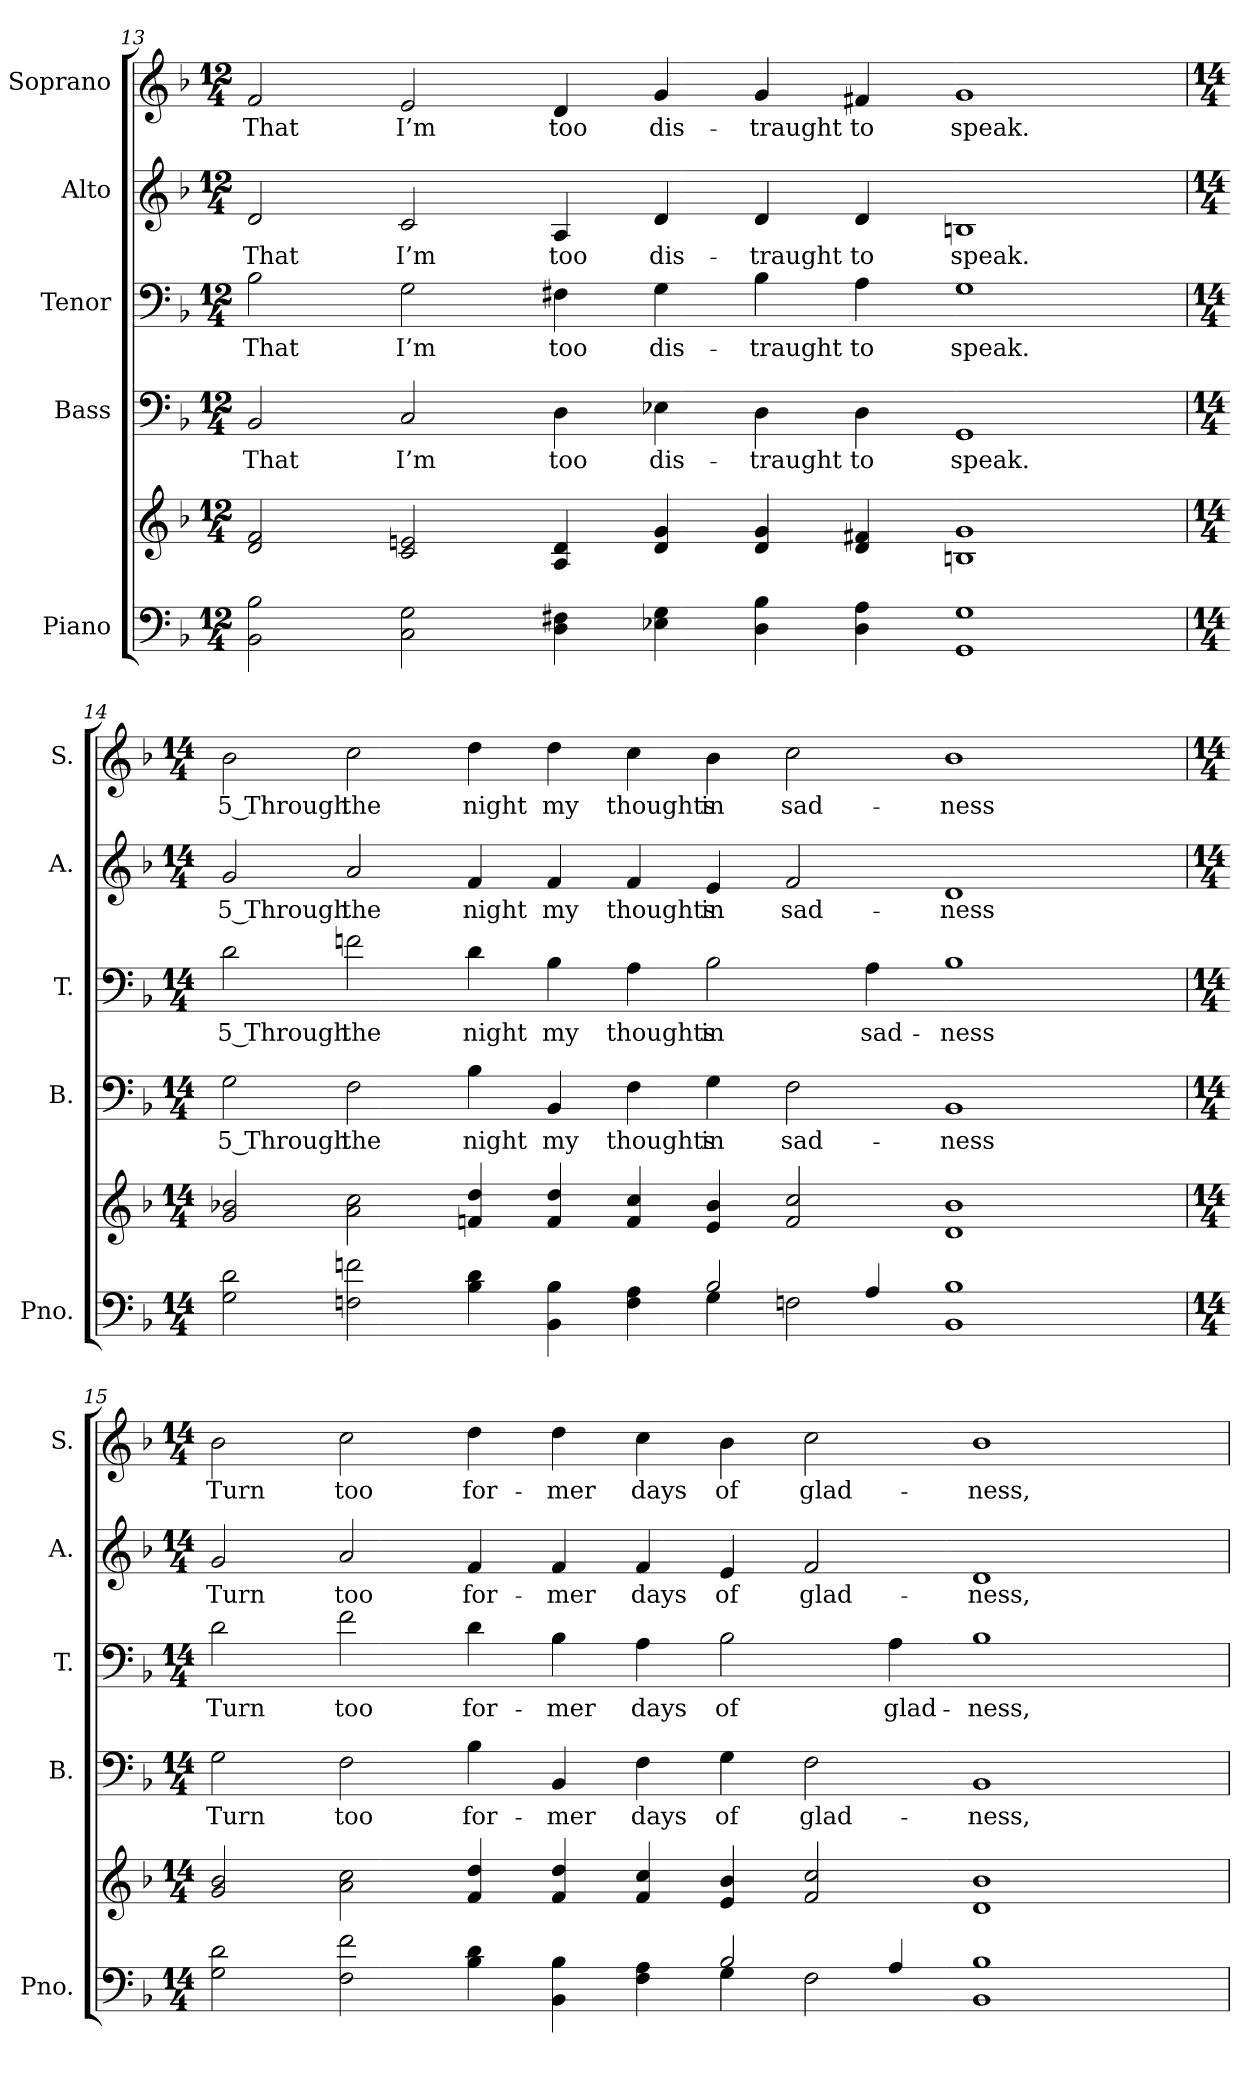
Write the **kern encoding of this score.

**kern	**kern	**kern	**text	**kern	**text	**kern	**text	**kern	**text
*part5	*part5	*part4	*part4	*part3	*part3	*part2	*part2	*part1	*part1
*staff6	*staff5	*staff4	*staff4	*staff3	*staff3	*staff2	*staff2	*staff1	*staff1
*I"Piano	*	*I"Bass	*	*I"Tenor	*	*I"Alto	*	*I"Soprano	*
*I'Pno.	*	*I'B.	*	*I'T.	*	*I'A.	*	*I'S.	*
!!LO:PB:g=z
*clefF4	*clefG2	*clefF4	*	*clefF4	*	*clefG2	*	*clefG2	*
*k[b-]	*k[b-]	*k[b-]	*	*k[b-]	*	*k[b-]	*	*k[b-]	*
*F:	*F:	*F:	*	*F:	*	*F:	*	*F:	*
*M12/4	*M12/4	*M12/4	*	*M12/4	*	*M12/4	*	*M12/4	*
=13	=13	=13	=13	=13	=13	=13	=13	=13	=13
!	!	!	!LO:LY:b:color=#000000	!	!	!	!	!	!
!	!	!	!	!	!LO:LY:b:color=#000000	!	!	!	!
!	!	!	!	!	!	!	!LO:LY:b:color=#000000	!	!
!	!	!	!	!	!	!	!	!	!LO:LY:b:color=#000000
2BB-i\ 2B-i	2di/ 2fi	2BB-i/	That	2B-i\	That	2di/	That	2fi/	That
!	!	!	!LO:LY:b:color=#000000	!	!	!	!	!	!
!	!	!	!	!	!LO:LY:b:color=#000000	!	!	!	!
!	!	!	!	!	!	!	!LO:LY:b:color=#000000	!	!
!	!	!	!	!	!	!	!	!	!LO:LY:b:color=#000000
2Ci\ 2Gi	2ci/ 2eni	2Ci/	I’m	2Gi\	I’m	2ci/	I’m	2ei/	I’m
!	!	!	!LO:LY:b:color=#000000	!	!	!	!	!	!
!	!	!	!	!	!LO:LY:b:color=#000000	!	!	!	!
!	!	!	!	!	!	!	!LO:LY:b:color=#000000	!	!
!	!	!	!	!	!	!	!	!	!LO:LY:b:color=#000000
4Di\ 4F#Xi	4Ai/ 4di	4Di\	too	4F#Xi\	too	4Ai/	too	4di/	too
!	!	!	!LO:LY:b:color=#000000	!	!	!	!	!	!
!	!	!	!	!	!LO:LY:b:color=#000000	!	!	!	!
!	!	!	!	!	!	!	!LO:LY:b:color=#000000	!	!
!	!	!	!	!	!	!	!	!	!LO:LY:b:color=#000000
4E-Xi\ 4Gi	4di/ 4gi	4E-Xi\	dis-	4Gi\	dis-	4di/	dis-	4gi/	dis-
!	!	!	!LO:LY:b:color=#000000	!	!	!	!	!	!
!	!	!	!	!	!LO:LY:b:color=#000000	!	!	!	!
!	!	!	!	!	!	!	!LO:LY:b:color=#000000	!	!
!	!	!	!	!	!	!	!	!	!LO:LY:b:color=#000000
4Di\ 4B-i	4di/ 4gi	4Di\	-traught	4B-i\	-traught	4di/	-traught	4gi/	-traught
!	!	!	!LO:LY:b:color=#000000	!	!	!	!	!	!
!	!	!	!	!	!LO:LY:b:color=#000000	!	!	!	!
!	!	!	!	!	!	!	!LO:LY:b:color=#000000	!	!
!	!	!	!	!	!	!	!	!	!LO:LY:b:color=#000000
4Di\ 4Ai	4di/ 4f#Xi	4Di\	to	4Ai\	to	4di/	to	4f#Xi/	to
!	!	!	!LO:LY:b:color=#000000	!	!	!	!	!	!
!	!	!	!	!	!LO:LY:b:color=#000000	!	!	!	!
!	!	!	!	!	!	!	!LO:LY:b:color=#000000	!	!
!	!	!	!	!	!	!	!	!	!LO:LY:b:color=#000000
1GGi 1Gi	1Bni 1gi	1GGi	speak.	1Gi	speak.	1Bni	speak.	1gi	speak.
!!LO:LB:g=z
=14	=14	=14	=14	=14	=14	=14	=14	=14	=14
*M14/4	*M14/4	*M14/4	*	*M14/4	*	*M14/4	*	*M14/4	*
*^	*	*	*	*	*	*	*	*	*
!	!	!	!	!LO:LY:b:color=#000000	!	!	!	!	!	!
!	!	!	!	!	!	!LO:LY:b:color=#000000	!	!	!	!
!	!	!	!	!	!	!	!	!LO:LY:b:color=#000000	!	!
!	!	!	!	!	!	!	!	!	!	!LO:LY:b:color=#000000
2Gi\ 2di	1ryy	2gi/ 2b-Xi	2Gi\	5 Through	2di\	5 Through	2gi/	5 Through	2b-i\	5 Through
!	!	!	!	!LO:LY:b:color=#000000	!	!	!	!	!	!
!	!	!	!	!	!	!LO:LY:b:color=#000000	!	!	!	!
!	!	!	!	!	!	!	!	!LO:LY:b:color=#000000	!	!
!	!	!	!	!	!	!	!	!	!	!LO:LY:b:color=#000000
2Fni\ 2fni	.	2ai\ 2cci	2Fi\	the	2fni\	the	2ai/	the	2cci\	the
!	!	!	!	!LO:LY:b:color=#000000	!	!	!	!	!	!
!	!	!	!	!	!	!LO:LY:b:color=#000000	!	!	!	!
!	!	!	!	!	!	!	!	!LO:LY:b:color=#000000	!	!
!	!	!	!	!	!	!	!	!	!	!LO:LY:b:color=#000000
4B-i\ 4di	2ryy	4fni/ 4ddi	4B-i\	night	4di\	night	4fi/	night	4ddi\	night
!	!	!	!	!LO:LY:b:color=#000000	!	!	!	!	!	!
!	!	!	!	!	!	!LO:LY:b:color=#000000	!	!	!	!
!	!	!	!	!	!	!	!	!LO:LY:b:color=#000000	!	!
!	!	!	!	!	!	!	!	!	!	!LO:LY:b:color=#000000
4BB-i\ 4B-i	.	4fi/ 4ddi	4BB-i/	my	4B-i\	my	4fi/	my	4ddi\	my
!	!	!	!	!LO:LY:b:color=#000000	!	!	!	!	!	!
!	!	!	!	!	!	!LO:LY:b:color=#000000	!	!	!	!
!	!	!	!	!	!	!	!	!LO:LY:b:color=#000000	!	!
!	!	!	!	!	!	!	!	!	!	!LO:LY:b:color=#000000
4Fi\ 4Ai	4ryy	4fi/ 4cci	4Fi\	thoughts	4Ai\	thoughts	4fi/	thoughts	4cci\	thoughts
!	!	!	!	!LO:LY:b:color=#000000	!	!	!	!	!	!
!	!	!	!	!	!	!LO:LY:b:color=#000000	!	!	!	!
!	!	!	!	!	!	!	!	!LO:LY:b:color=#000000	!	!
!	!	!	!	!	!	!	!	!	!	!LO:LY:b:color=#000000
2B-i/	4Gi\	4ei/ 4b-i	4Gi\	in	2B-i\	in	4ei/	in	4b-i\	in
!	!	!	!	!LO:LY:b:color=#000000	!	!	!	!	!	!
!	!	!	!	!	!	!	!	!LO:LY:b:color=#000000	!	!
!	!	!	!	!	!	!	!	!	!	!LO:LY:b:color=#000000
.	2Fni\	2fi/ 2cci	2Fi\	sad-	.	.	2fi/	sad-	2cci\	sad-
!	!	!	!	!	!	!LO:LY:b:color=#000000	!	!	!	!
4Ai/	.	.	.	.	4Ai\	sad-	.	.	.	.
!	!	!	!	!LO:LY:b:color=#000000	!	!	!	!	!	!
!	!	!	!	!	!	!LO:LY:b:color=#000000	!	!	!	!
!	!	!	!	!	!	!	!	!LO:LY:b:color=#000000	!	!
!	!	!	!	!	!	!	!	!	!	!LO:LY:b:color=#000000
1BB-i 1B-i	2ryy	1di 1b-i	1BB-i	-ness	1B-i	-ness	1di	-ness	1b-i	-ness
.	2ryy	.	.	.	.	.	.	.	.	.
!!LO:PB:g=z
=15	=15	=15	=15	=15	=15	=15	=15	=15	=15	=15
*M14/4	*	*M14/4	*M14/4	*	*M14/4	*	*M14/4	*	*M14/4	*
!	!	!	!	!LO:LY:b:color=#000000	!	!	!	!	!	!
!	!	!	!	!	!	!LO:LY:b:color=#000000	!	!	!	!
!	!	!	!	!	!	!	!	!LO:LY:b:color=#000000	!	!
!	!	!	!	!	!	!	!	!	!	!LO:LY:b:color=#000000
2Gi\ 2di	1ryy	2gi/ 2b-i	2Gi\	Turn	2di\	Turn	2gi/	Turn	2b-i\	Turn
!	!	!	!	!LO:LY:b:color=#000000	!	!	!	!	!	!
!	!	!	!	!	!	!LO:LY:b:color=#000000	!	!	!	!
!	!	!	!	!	!	!	!	!LO:LY:b:color=#000000	!	!
!	!	!	!	!	!	!	!	!	!	!LO:LY:b:color=#000000
2Fi\ 2fi	.	2ai\ 2cci	2Fi\	too	2fi\	too	2ai/	too	2cci\	too
!	!	!	!	!LO:LY:b:color=#000000	!	!	!	!	!	!
!	!	!	!	!	!	!LO:LY:b:color=#000000	!	!	!	!
!	!	!	!	!	!	!	!	!LO:LY:b:color=#000000	!	!
!	!	!	!	!	!	!	!	!	!	!LO:LY:b:color=#000000
4B-i\ 4di	2ryy	4fi/ 4ddi	4B-i\	for-	4di\	for-	4fi/	for-	4ddi\	for-
!	!	!	!	!LO:LY:b:color=#000000	!	!	!	!	!	!
!	!	!	!	!	!	!LO:LY:b:color=#000000	!	!	!	!
!	!	!	!	!	!	!	!	!LO:LY:b:color=#000000	!	!
!	!	!	!	!	!	!	!	!	!	!LO:LY:b:color=#000000
4BB-i\ 4B-i	.	4fi/ 4ddi	4BB-i/	-mer	4B-i\	-mer	4fi/	-mer	4ddi\	-mer
!	!	!	!	!LO:LY:b:color=#000000	!	!	!	!	!	!
!	!	!	!	!	!	!LO:LY:b:color=#000000	!	!	!	!
!	!	!	!	!	!	!	!	!LO:LY:b:color=#000000	!	!
!	!	!	!	!	!	!	!	!	!	!LO:LY:b:color=#000000
4Fi\ 4Ai	4ryy	4fi/ 4cci	4Fi\	days	4Ai\	days	4fi/	days	4cci\	days
!	!	!	!	!LO:LY:b:color=#000000	!	!	!	!	!	!
!	!	!	!	!	!	!LO:LY:b:color=#000000	!	!	!	!
!	!	!	!	!	!	!	!	!LO:LY:b:color=#000000	!	!
!	!	!	!	!	!	!	!	!	!	!LO:LY:b:color=#000000
2B-i/	4Gi\	4ei/ 4b-i	4Gi\	of	2B-i\	of	4ei/	of	4b-i\	of
!	!	!	!	!LO:LY:b:color=#000000	!	!	!	!	!	!
!	!	!	!	!	!	!	!	!LO:LY:b:color=#000000	!	!
!	!	!	!	!	!	!	!	!	!	!LO:LY:b:color=#000000
.	2Fi\	2fi/ 2cci	2Fi\	glad-	.	.	2fi/	glad-	2cci\	glad-
!	!	!	!	!	!	!LO:LY:b:color=#000000	!	!	!	!
4Ai/	.	.	.	.	4Ai\	glad-	.	.	.	.
!	!	!	!	!LO:LY:b:color=#000000	!	!	!	!	!	!
!	!	!	!	!	!	!LO:LY:b:color=#000000	!	!	!	!
!	!	!	!	!	!	!	!	!LO:LY:b:color=#000000	!	!
!	!	!	!	!	!	!	!	!	!	!LO:LY:b:color=#000000
1BB-i 1B-i	2ryy	1di 1b-i	1BB-i	-ness,	1B-i	-ness,	1di	-ness,	1b-i	-ness,
.	2ryy	.	.	.	.	.	.	.	.	.
*v	*v	*	*	*	*	*	*	*	*	*
=	=	=	=	=	=	=	=	=	=
*-	*-	*-	*-	*-	*-	*-	*-	*-	*-
